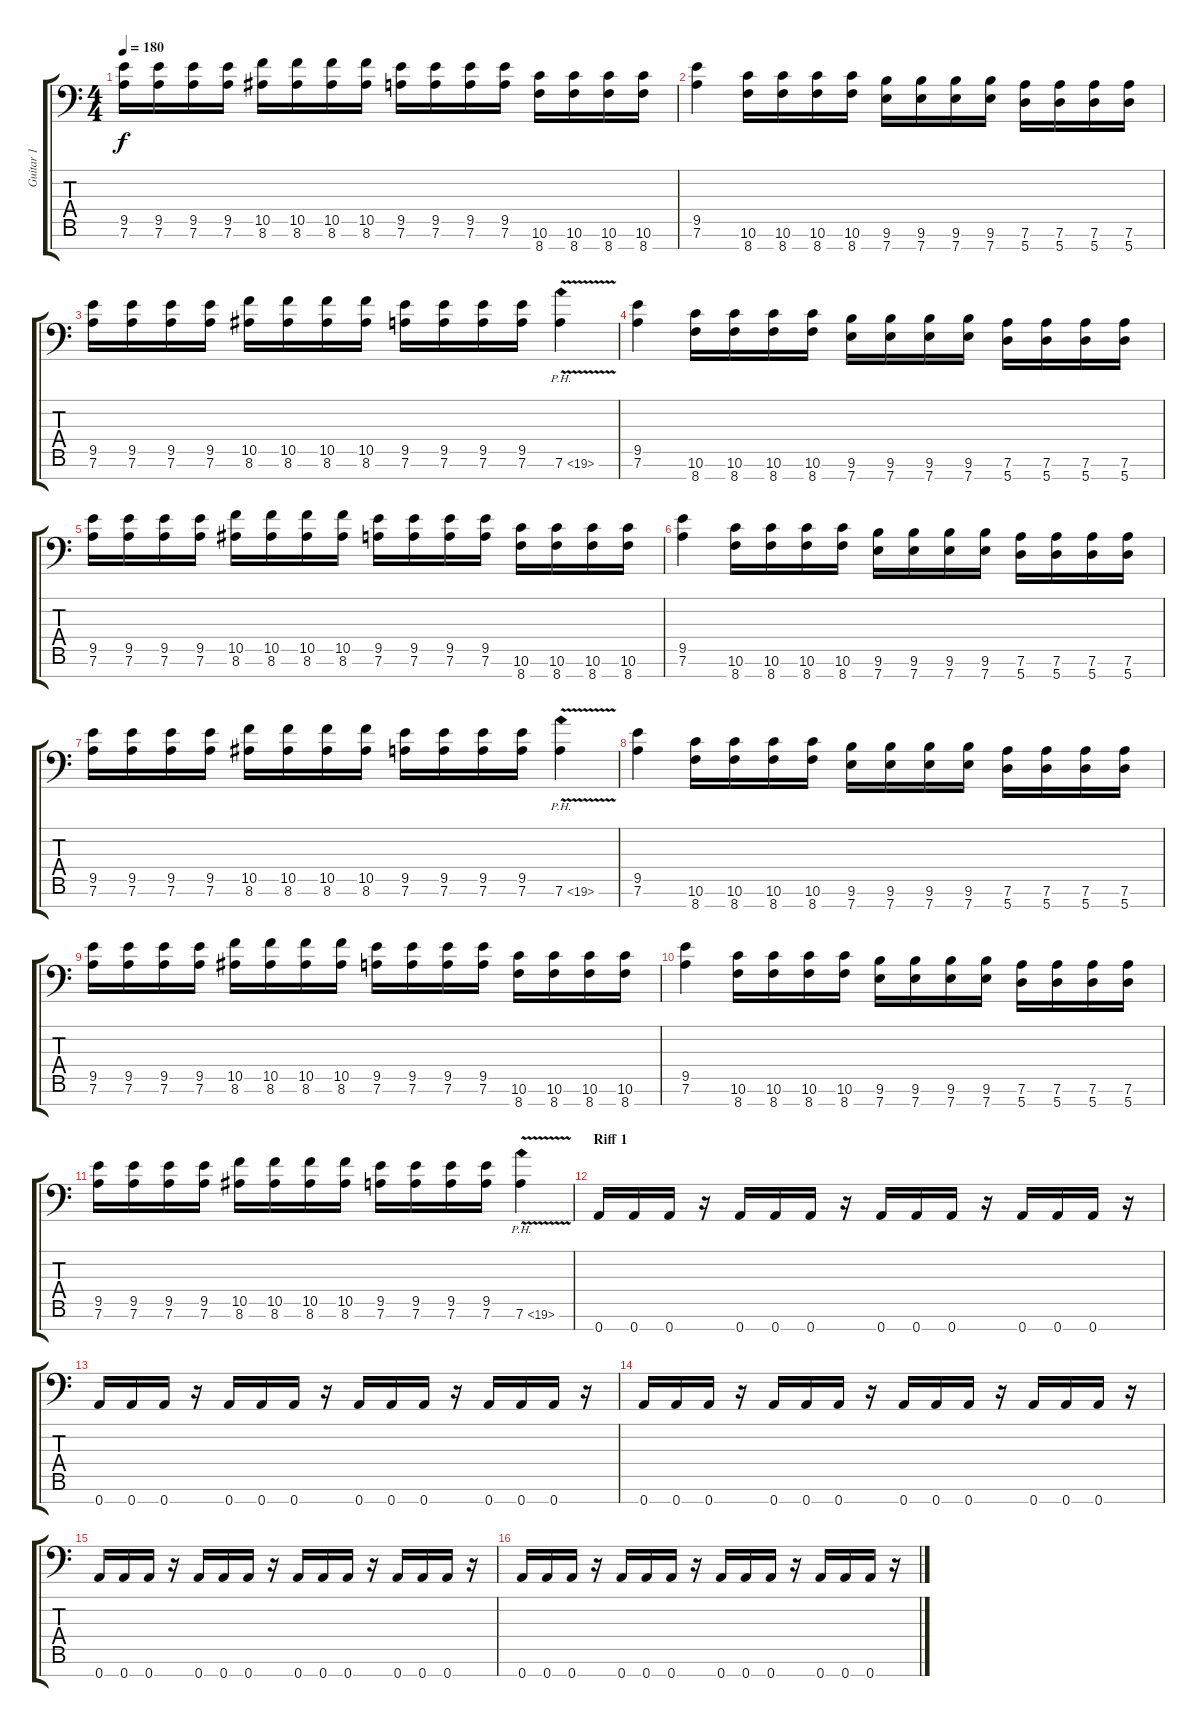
\track ("Guitar 1" "Guitar 1") {instrument distortionguitar}
\staff {score tabs}
\tuning (D4 A3 F3 C3 G2 D2 A1) {hide}
\ts (4 4)
\tempo 180
\clef f4
\ks c
(9.5 7.6).16{dy f} (9.5 7.6).16 (9.5 7.6).16 (9.5 7.6).16 (10.5 8.6).16 (10.5 8.6).16 (10.5 8.6).16 (10.5 8.6).16 (9.5 7.6).16 (9.5 7.6).16 (9.5 7.6).16 (9.5 7.6).16 (10.6 8.7).16 (10.6 8.7).16 (10.6 8.7).16 (10.6 8.7).16 |
(9.5 7.6).4 (10.6 8.7).16 (10.6 8.7).16 (10.6 8.7).16 (10.6 8.7).16 (9.6 7.7).16 (9.6 7.7).16 (9.6 7.7).16 (9.6 7.7).16 (7.6 5.7).16 (7.6 5.7).16 (7.6 5.7).16 (7.6 5.7).16 |
(9.5 7.6).16 (9.5 7.6).16 (9.5 7.6).16 (9.5 7.6).16 (10.5 8.6).16 (10.5 8.6).16 (10.5 8.6).16 (10.5 8.6).16 (9.5 7.6).16 (9.5 7.6).16 (9.5 7.6).16 (9.5 7.6).16 7.6{ph 12 v}.4 |
(9.5 7.6).4 (10.6 8.7).16 (10.6 8.7).16 (10.6 8.7).16 (10.6 8.7).16 (9.6 7.7).16 (9.6 7.7).16 (9.6 7.7).16 (9.6 7.7).16 (7.6 5.7).16 (7.6 5.7).16 (7.6 5.7).16 (7.6 5.7).16 |
(9.5 7.6).16 (9.5 7.6).16 (9.5 7.6).16 (9.5 7.6).16 (10.5 8.6).16 (10.5 8.6).16 (10.5 8.6).16 (10.5 8.6).16 (9.5 7.6).16 (9.5 7.6).16 (9.5 7.6).16 (9.5 7.6).16 (10.6 8.7).16 (10.6 8.7).16 (10.6 8.7).16 (10.6 8.7).16 |
(9.5 7.6).4 (10.6 8.7).16 (10.6 8.7).16 (10.6 8.7).16 (10.6 8.7).16 (9.6 7.7).16 (9.6 7.7).16 (9.6 7.7).16 (9.6 7.7).16 (7.6 5.7).16 (7.6 5.7).16 (7.6 5.7).16 (7.6 5.7).16 |
(9.5 7.6).16 (9.5 7.6).16 (9.5 7.6).16 (9.5 7.6).16 (10.5 8.6).16 (10.5 8.6).16 (10.5 8.6).16 (10.5 8.6).16 (9.5 7.6).16 (9.5 7.6).16 (9.5 7.6).16 (9.5 7.6).16 7.6{ph 12 v}.4 |
(9.5 7.6).4 (10.6 8.7).16 (10.6 8.7).16 (10.6 8.7).16 (10.6 8.7).16 (9.6 7.7).16 (9.6 7.7).16 (9.6 7.7).16 (9.6 7.7).16 (7.6 5.7).16 (7.6 5.7).16 (7.6 5.7).16 (7.6 5.7).16 |
(9.5 7.6).16 (9.5 7.6).16 (9.5 7.6).16 (9.5 7.6).16 (10.5 8.6).16 (10.5 8.6).16 (10.5 8.6).16 (10.5 8.6).16 (9.5 7.6).16 (9.5 7.6).16 (9.5 7.6).16 (9.5 7.6).16 (10.6 8.7).16 (10.6 8.7).16 (10.6 8.7).16 (10.6 8.7).16 |
(9.5 7.6).4 (10.6 8.7).16 (10.6 8.7).16 (10.6 8.7).16 (10.6 8.7).16 (9.6 7.7).16 (9.6 7.7).16 (9.6 7.7).16 (9.6 7.7).16 (7.6 5.7).16 (7.6 5.7).16 (7.6 5.7).16 (7.6 5.7).16 |
(9.5 7.6).16 (9.5 7.6).16 (9.5 7.6).16 (9.5 7.6).16 (10.5 8.6).16 (10.5 8.6).16 (10.5 8.6).16 (10.5 8.6).16 (9.5 7.6).16 (9.5 7.6).16 (9.5 7.6).16 (9.5 7.6).16 7.6{ph 12 v}.4 |
\section ("" "Riff 1")
0.7.16 0.7.16 0.7.16 r.16 0.7.16 0.7.16 0.7.16 r.16 0.7.16 0.7.16 0.7.16 r.16 0.7.16 0.7.16 0.7.16 r.16 |
0.7.16 0.7.16 0.7.16 r.16 0.7.16 0.7.16 0.7.16 r.16 0.7.16 0.7.16 0.7.16 r.16 0.7.16 0.7.16 0.7.16 r.16 |
0.7.16 0.7.16 0.7.16 r.16 0.7.16 0.7.16 0.7.16 r.16 0.7.16 0.7.16 0.7.16 r.16 0.7.16 0.7.16 0.7.16 r.16 |
0.7.16 0.7.16 0.7.16 r.16 0.7.16 0.7.16 0.7.16 r.16 0.7.16 0.7.16 0.7.16 r.16 0.7.16 0.7.16 0.7.16 r.16 |
0.7.16 0.7.16 0.7.16 r.16 0.7.16 0.7.16 0.7.16 r.16 0.7.16 0.7.16 0.7.16 r.16 0.7.16 0.7.16 0.7.16 r.16
